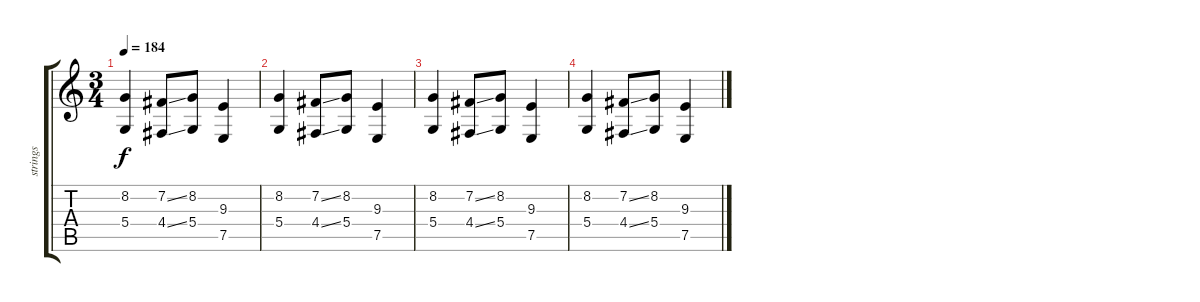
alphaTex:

\track ("strings" "strings") {instrument viola}
\staff {score tabs}
\tuning (E4 B3 G3 D3 A2 E2) {hide}
\ts (3 4)
\tempo 184
\clef g2
\ks c
(8.2 5.4).4{dy f} (7.2{ss} 4.4{ss}).8 (8.2 5.4).8 (9.3 7.5).4 |
(8.2 5.4).4 (7.2{ss} 4.4{ss}).8 (8.2 5.4).8 (9.3 7.5).4 |
(8.2 5.4).4 (7.2{ss} 4.4{ss}).8 (8.2 5.4).8 (9.3 7.5).4 |
(8.2 5.4).4 (7.2{ss} 4.4{ss}).8 (8.2 5.4).8 (9.3 7.5).4
